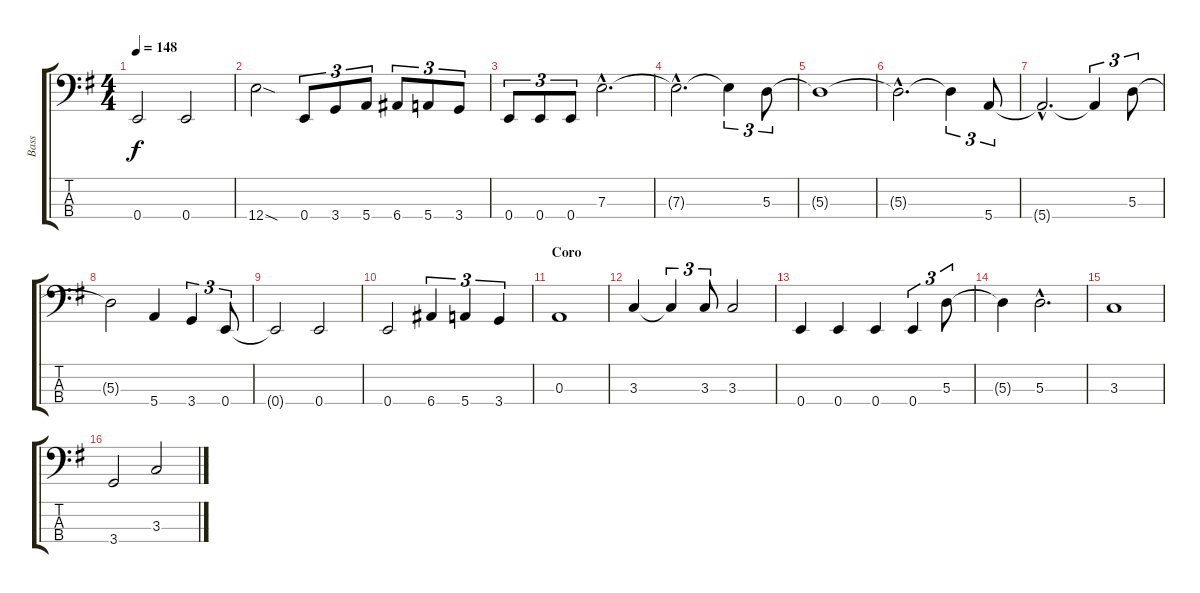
\track ("Bass" "Bass") {instrument electricbasspick}
\staff {score tabs}
\tuning (G2 D2 A1 E1) {hide}
\ts (4 4)
\tempo 148
\clef f4
\ks g
0.4{t}.2{dy f} 0.4.2 |
12.4{sod}.2 0.4.8{tu (3 2)} 3.4.8{tu (3 2)} 5.4.8{tu (3 2)} 6.4.8{tu (3 2)} 5.4.8{tu (3 2)} 3.4.8{tu (3 2)} |
0.4.8{tu (3 2)} 0.4.8{tu (3 2)} 0.4.8{tu (3 2)} 7.3{hac}.2{d} |
7.3{hac t}.2{d} 7.3{t}.4{tu (3 2)} 5.3.8{tu (3 2)} |
5.3{t}.1 |
5.3{hac t}.2{d} 5.3{t}.4{tu (3 2)} 5.4.8{tu (3 2)} |
5.4{hac t}.2{d} 5.4{t}.4{tu (3 2)} 5.3.8{tu (3 2)} |
5.3{t}.2 5.4.4 3.4.4{tu (3 2)} 0.4.8{tu (3 2)} |
0.4{t}.2 0.4.2 |
0.4.2 6.4.4{tu (3 2)} 5.4.4{tu (3 2)} 3.4.4{tu (3 2)} |
\section ("" "Coro")
0.3.1 |
3.3.4 3.3{t}.4{tu (3 2)} 3.3.8{tu (3 2)} 3.3.2 |
0.4.4 0.4.4 0.4.4 0.4.4{tu (3 2)} 5.3.8{tu (3 2)} |
5.3{t}.4 5.3{hac}.2{d} |
3.3.1 |
3.4.2 3.3.2
